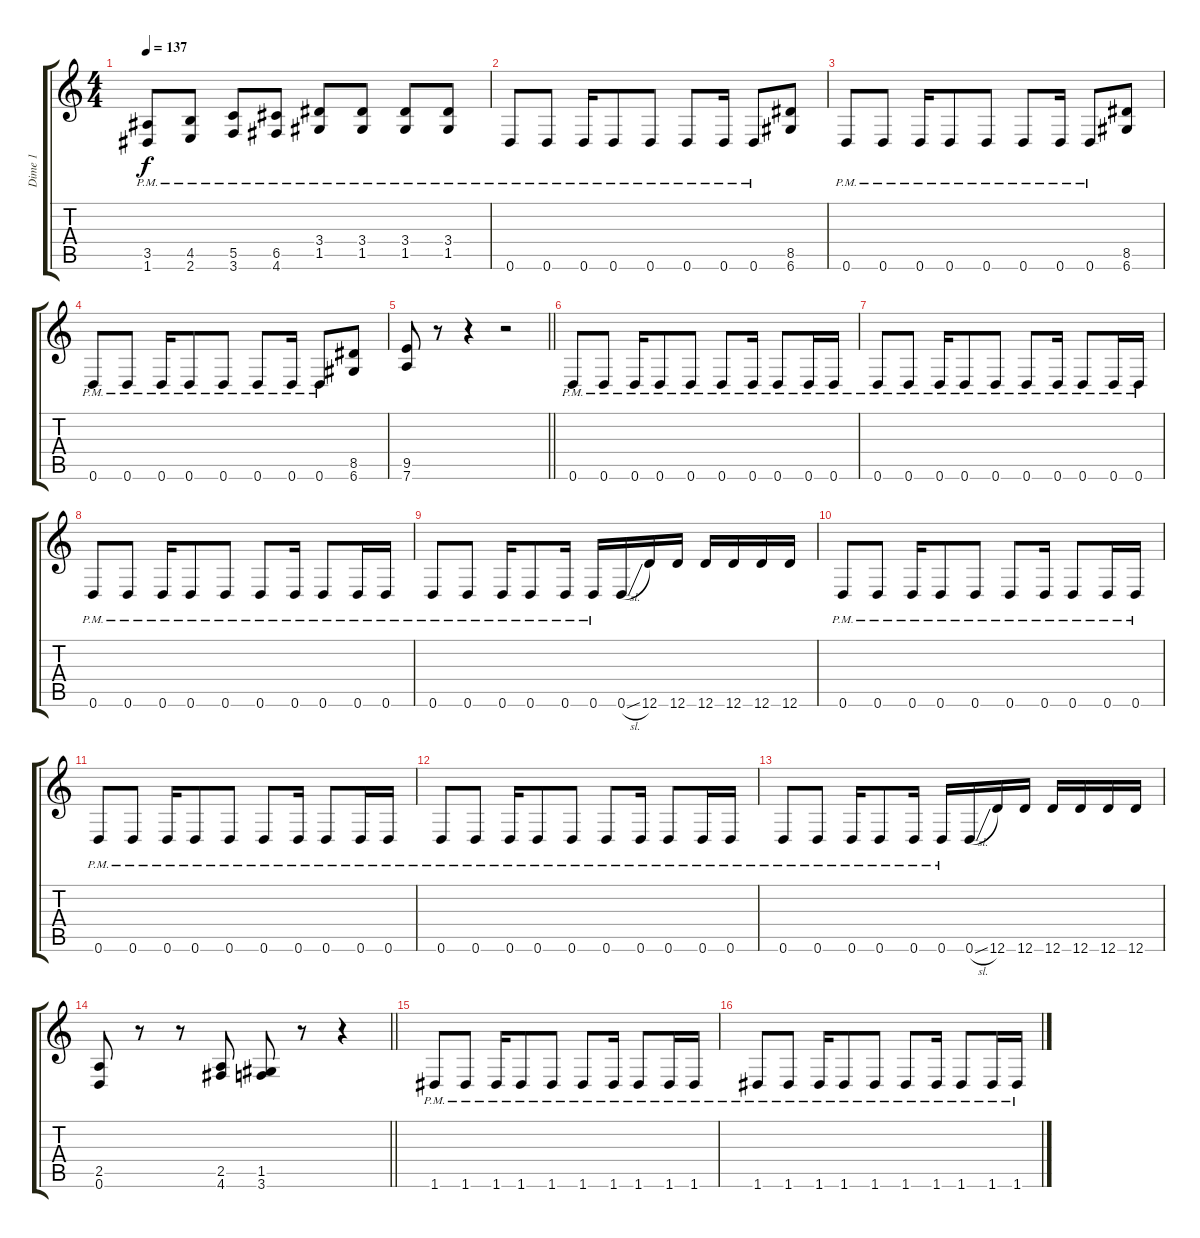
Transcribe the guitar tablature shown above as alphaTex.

\track ("Dime 1" "Dime 1") {instrument distortionguitar}
\staff {score tabs}
\tuning (D4 A3 F3 C3 G2 D2) {hide}
\ts (4 4)
\tempo 137
\clef g2
\ks c
(3.5{pm} 1.6{pm}).8{dy f} (4.5{pm} 2.6{pm}).8 (5.5{pm} 3.6{pm}).8 (6.5{pm} 4.6{pm}).8 (3.4{pm} 1.5{pm}).8 (3.4{pm} 1.5{pm}).8 (3.4{pm} 1.5{pm}).8 (3.4{pm} 1.5{pm}).8 |
0.6{pm}.8 0.6{pm}.8 0.6{pm}.16 0.6{pm}.8 0.6{pm}.8 0.6{pm}.8 0.6{pm}.16 0.6{pm}.8 (8.5 6.6).8 |
0.6{pm}.8 0.6{pm}.8 0.6{pm}.16 0.6{pm}.8 0.6{pm}.8 0.6{pm}.8 0.6{pm}.16 0.6{pm}.8 (8.5 6.6).8 |
0.6{pm}.8 0.6{pm}.8 0.6{pm}.16 0.6{pm}.8 0.6{pm}.8 0.6{pm}.8 0.6{pm}.16 0.6{pm}.8 (8.5 6.6).8 |
\barLineRight lightlight
(9.5 7.6).8 r.8 r.4 r.2 |
0.6{pm}.8 0.6{pm}.8 0.6{pm}.16 0.6{pm}.8 0.6{pm}.8 0.6{pm}.8 0.6{pm}.16 0.6{pm}.8 0.6{pm}.16 0.6{pm}.16 |
0.6{pm}.8 0.6{pm}.8 0.6{pm}.16 0.6{pm}.8 0.6{pm}.8 0.6{pm}.8 0.6{pm}.16 0.6{pm}.8 0.6{pm}.16 0.6{pm}.16 |
0.6{pm}.8 0.6{pm}.8 0.6{pm}.16 0.6{pm}.8 0.6{pm}.8 0.6{pm}.8 0.6{pm}.16 0.6{pm}.8 0.6{pm}.16 0.6{pm}.16 |
0.6{pm}.8 0.6{pm}.8 0.6{pm}.16 0.6{pm}.8 0.6{pm}.16 0.6{pm}.16 0.6{sl}.16 12.6.16 12.6.16 12.6.16 12.6.16 12.6.16 12.6.16 |
0.6{pm}.8 0.6{pm}.8 0.6{pm}.16 0.6{pm}.8 0.6{pm}.8 0.6{pm}.8 0.6{pm}.16 0.6{pm}.8 0.6{pm}.16 0.6{pm}.16 |
0.6{pm}.8 0.6{pm}.8 0.6{pm}.16 0.6{pm}.8 0.6{pm}.8 0.6{pm}.8 0.6{pm}.16 0.6{pm}.8 0.6{pm}.16 0.6{pm}.16 |
0.6{pm}.8 0.6{pm}.8 0.6{pm}.16 0.6{pm}.8 0.6{pm}.8 0.6{pm}.8 0.6{pm}.16 0.6{pm}.8 0.6{pm}.16 0.6{pm}.16 |
0.6{pm}.8 0.6{pm}.8 0.6{pm}.16 0.6{pm}.8 0.6{pm}.16 0.6{pm}.16 0.6{sl}.16 12.6.16 12.6.16 12.6.16 12.6.16 12.6.16 12.6.16 |
\barLineRight lightlight
(2.5 0.6).8 r.8 r.8 (2.5 4.6).8 (1.5 3.6).8 r.8 r.4 |
1.6{pm}.8 1.6{pm}.8 1.6{pm}.16 1.6{pm}.8 1.6{pm}.8 1.6{pm}.8 1.6{pm}.16 1.6{pm}.8 1.6{pm}.16 1.6{pm}.16 |
1.6{pm}.8 1.6{pm}.8 1.6{pm}.16 1.6{pm}.8 1.6{pm}.8 1.6{pm}.8 1.6{pm}.16 1.6{pm}.8 1.6{pm}.16 1.6{pm}.16
